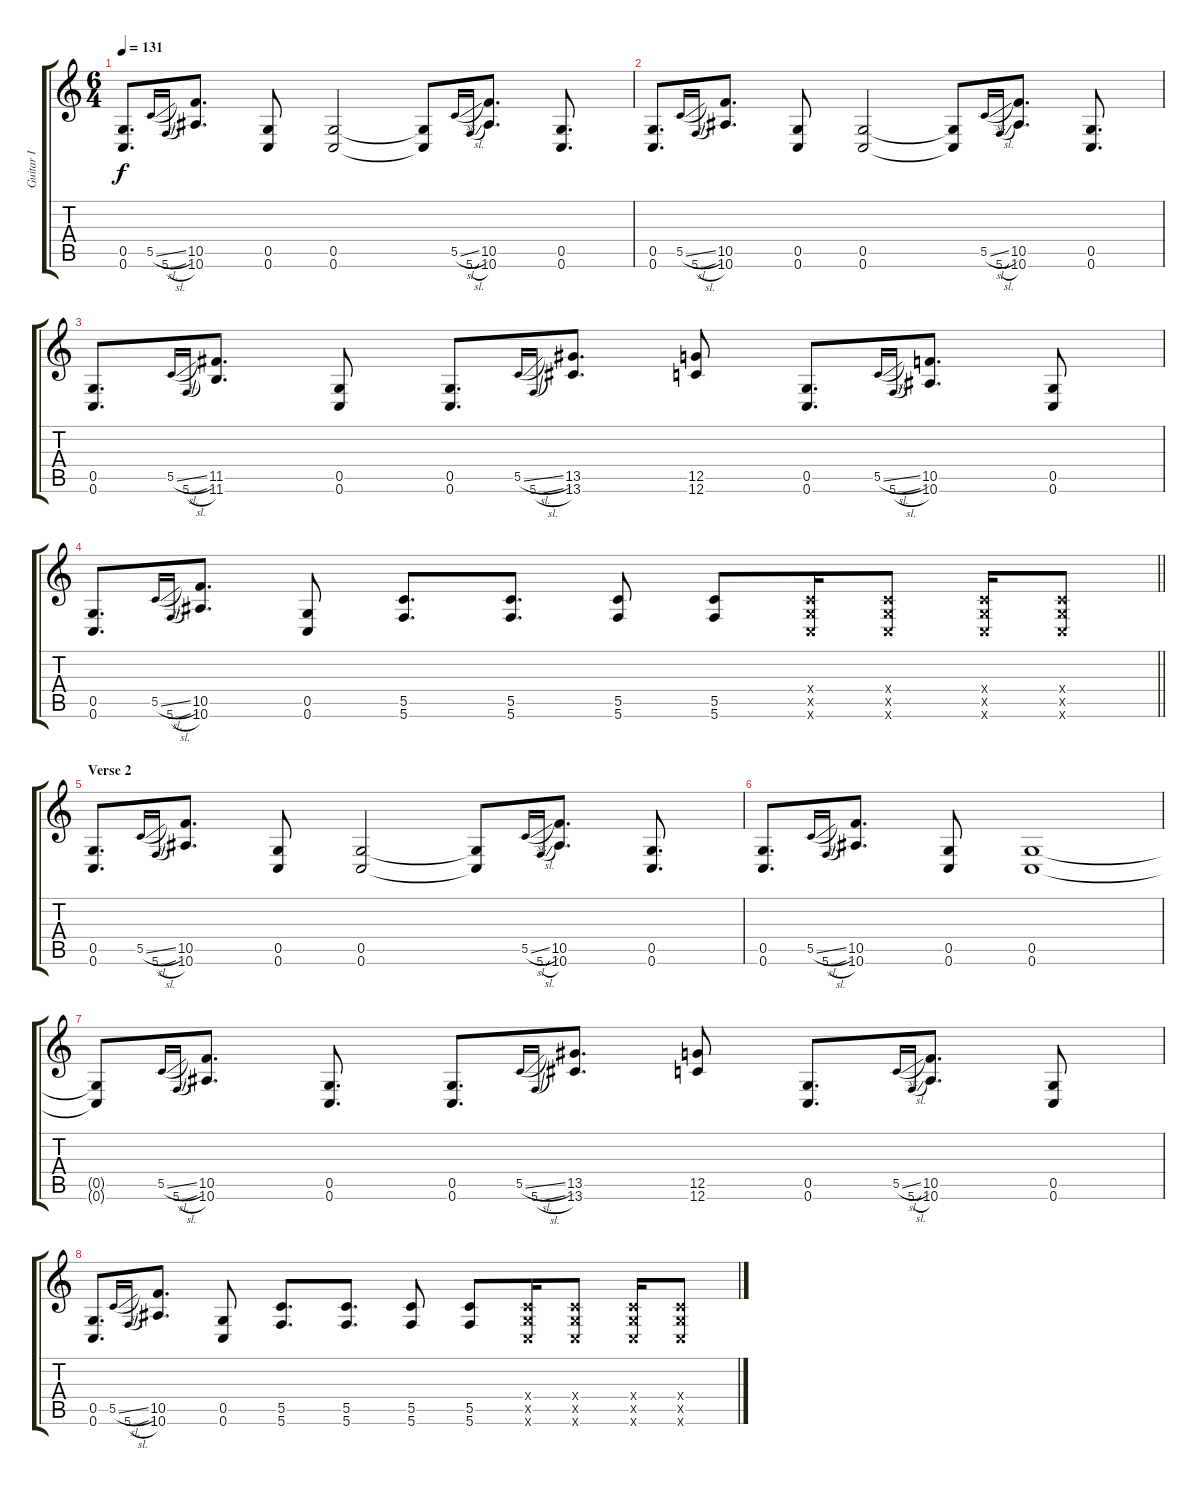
\track ("Guitar I" "Guitar I") {instrument overdrivenguitar}
\staff {score tabs}
\tuning (D4 A3 F3 C3 G2 C2) {hide}
\ts (6 4)
\tempo 131
\clef g2
\ks c
(0.5 0.6).8{d dy f} 5.5{sl}.16{gr onbeat} 5.6{sl}.16{gr onbeat} (10.5 10.6).8{d} (0.5 0.6).8 (0.5 0.6).2 (0.5{t} 0.6{t}).8 5.5{sl}.16{gr onbeat} 5.6{sl}.16{gr onbeat} (10.5 10.6).8{d} (0.5 0.6).8{d} |
(0.5 0.6).8{d} 5.5{sl}.16{gr onbeat} 5.6{sl}.16{gr onbeat} (10.5 10.6).8{d} (0.5 0.6).8 (0.5 0.6).2 (0.5{t} 0.6{t}).8 5.5{sl}.16{gr onbeat} 5.6{sl}.16{gr onbeat} (10.5 10.6).8{d} (0.5 0.6).8{d} |
(0.5 0.6).8{d} 5.5{sl}.16{gr onbeat} 5.6{sl}.16{gr onbeat} (11.5 11.6).8{d} (0.5 0.6).8 (0.5 0.6).8{d} 5.5{sl}.16{gr onbeat} 5.6{sl}.16{gr onbeat} (13.5 13.6).8{d} (12.5 12.6).8 (0.5 0.6).8{d} 5.5{sl}.16{gr onbeat} 5.6{sl}.16{gr onbeat} (10.5 10.6).8{d} (0.5 0.6).8 |
\barLineRight lightlight
(0.5 0.6).8{d} 5.5{sl}.16{gr onbeat} 5.6{sl}.16{gr onbeat} (10.5 10.6).8{d} (0.5 0.6).8 (5.5 5.6).8{d} (5.5 5.6).8{d} (5.5 5.6).8 (5.5 5.6).8 (0.4{x} 0.5{x} 0.6{x}).16 (0.4{x} 0.5{x} 0.6{x}).8 (0.4{x} 0.5{x} 0.6{x}).16 (0.4{x} 0.5{x} 0.6{x}).8 |
\section ("" "Verse 2")
(0.5 0.6).8{d} 5.5{sl}.16{gr onbeat} 5.6{sl}.16{gr onbeat} (10.5 10.6).8{d} (0.5 0.6).8 (0.5 0.6).2 (0.5{t} 0.6{t}).8 5.5{sl}.16{gr onbeat} 5.6{sl}.16{gr onbeat} (10.5 10.6).8{d} (0.5 0.6).8{d} |
(0.5 0.6).8{d} 5.5{sl}.16{gr onbeat} 5.6{sl}.16{gr onbeat} (10.5 10.6).8{d} (0.5 0.6).8 (0.5 0.6).1 |
(0.5{t} 0.6{t}).8 5.5{sl}.16{gr onbeat} 5.6{sl}.16{gr onbeat} (10.5 10.6).8{d} (0.5 0.6).8{d} (0.5 0.6).8{d} 5.5{sl}.16{gr onbeat} 5.6{sl}.16{gr onbeat} (13.5 13.6).8{d} (12.5 12.6).8 (0.5 0.6).8{d} 5.5{sl}.16{gr onbeat} 5.6{sl}.16{gr onbeat} (10.5 10.6).8{d} (0.5 0.6).8 |
(0.5 0.6).8{d} 5.5{sl}.16{gr onbeat} 5.6{sl}.16{gr onbeat} (10.5 10.6).8{d} (0.5 0.6).8 (5.5 5.6).8{d} (5.5 5.6).8{d} (5.5 5.6).8 (5.5 5.6).8 (0.4{x} 0.5{x} 0.6{x}).16 (0.4{x} 0.5{x} 0.6{x}).8 (0.4{x} 0.5{x} 0.6{x}).16 (0.4{x} 0.5{x} 0.6{x}).8
